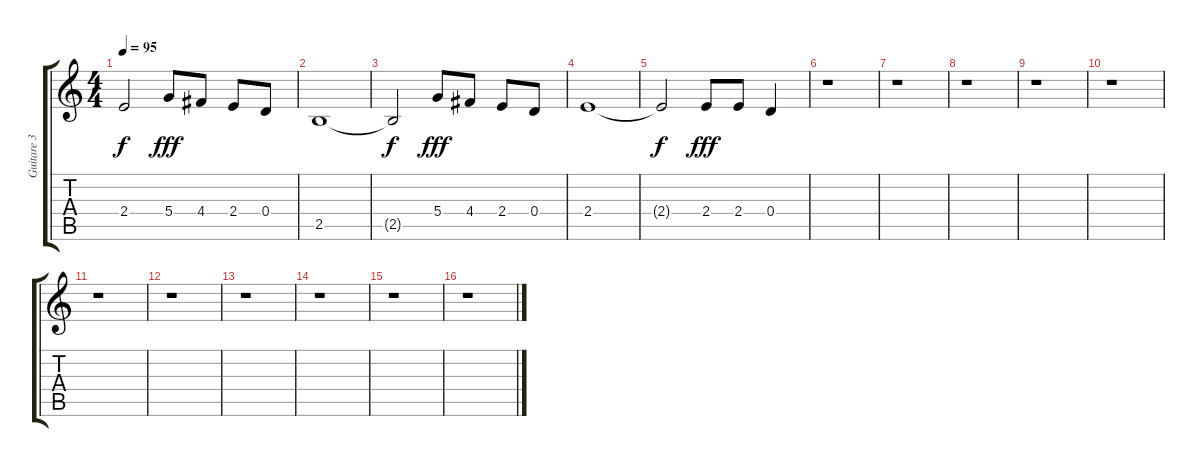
\track ("Guitare 3" "Guitare 3") {instrument distortionguitar}
\staff {score tabs}
\tuning (E4 B3 G3 D3 A2 E2) {hide}
\ts (4 4)
\tempo 95
\clef g2
\ks c
2.4{t}.2{dy f} 5.4.8{dy fff} 4.4.8 2.4.8 0.4.8 |
2.5.1 |
2.5{t}.2{dy f} 5.4.8{dy fff} 4.4.8 2.4.8 0.4.8 |
2.4.1 |
2.4{t}.2{dy f} 2.4.8{dy fff} 2.4.8 0.4.4 |
r.1 |
r.1 |
r.1 |
r.1 |
r.1 |
r.1 |
r.1 |
r.1 |
r.1 |
r.1 |
r.1
